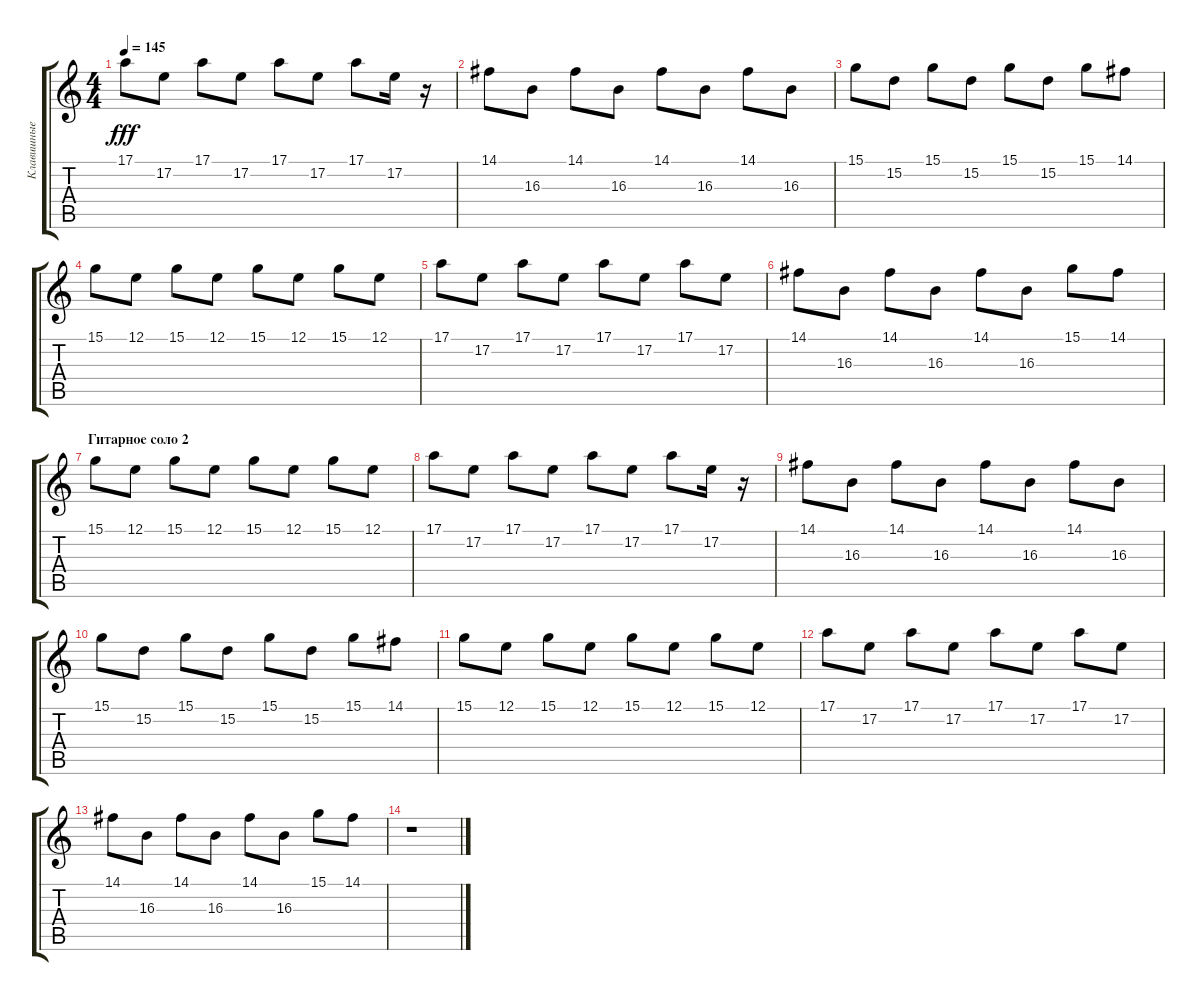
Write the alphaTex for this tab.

\track ("Клавишные (Ритм)" "Клавишные ") {instrument electricgrandpiano}
\staff {score tabs}
\tuning (E4 B3 G3 D3 A2 E2) {hide}
\ts (4 4)
\tempo 145
\clef g2
\ks c
17.1.8{dy fff} 17.2.8 17.1.8 17.2.8 17.1.8 17.2.8 17.1.8 17.2.16 r.16 |
14.1.8 16.3.8 14.1.8 16.3.8 14.1.8 16.3.8 14.1.8 16.3.8 |
15.1.8 15.2.8 15.1.8 15.2.8 15.1.8 15.2.8 15.1.8 14.1.8 |
15.1.8 12.1.8 15.1.8 12.1.8 15.1.8 12.1.8 15.1.8 12.1.8 |
17.1.8 17.2.8 17.1.8 17.2.8 17.1.8 17.2.8 17.1.8 17.2.8 |
14.1.8 16.3.8 14.1.8 16.3.8 14.1.8 16.3.8 15.1.8 14.1.8 |
\section ("" "Гитарное соло 2")
15.1.8{volume 7} 12.1.8 15.1.8 12.1.8 15.1.8 12.1.8 15.1.8 12.1.8 |
17.1.8 17.2.8 17.1.8 17.2.8 17.1.8 17.2.8 17.1.8 17.2.16 r.16 |
14.1.8 16.3.8 14.1.8 16.3.8 14.1.8 16.3.8 14.1.8 16.3.8 |
15.1.8 15.2.8 15.1.8 15.2.8 15.1.8 15.2.8 15.1.8 14.1.8 |
15.1.8 12.1.8 15.1.8 12.1.8 15.1.8 12.1.8 15.1.8 12.1.8 |
17.1.8 17.2.8 17.1.8 17.2.8 17.1.8 17.2.8 17.1.8 17.2.8 |
14.1.8 16.3.8 14.1.8 16.3.8 14.1.8 16.3.8 15.1.8 14.1.8 |
r.1
